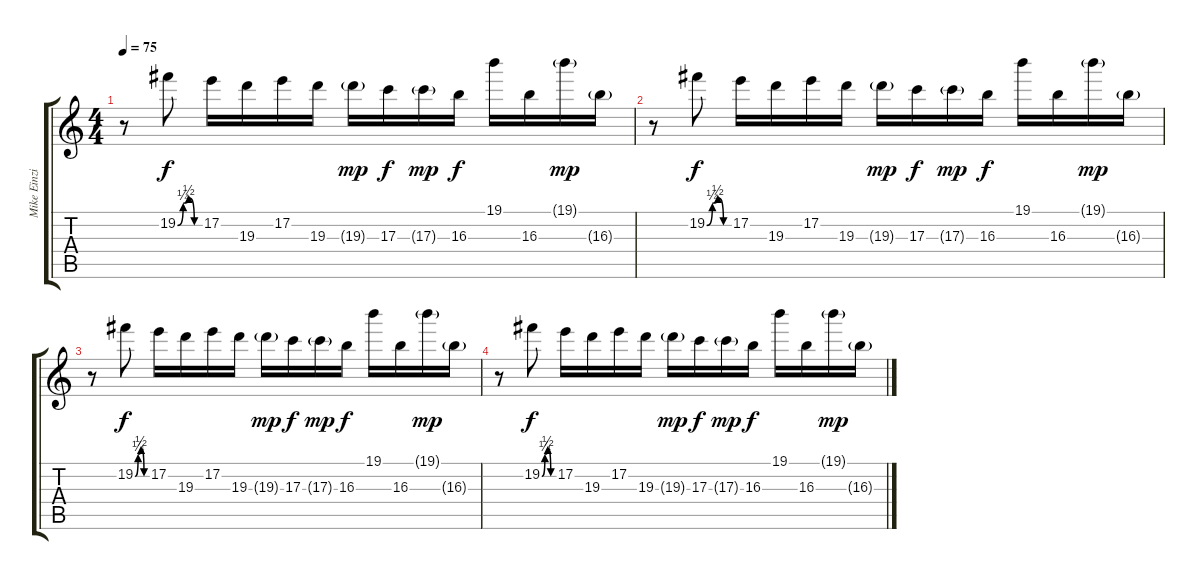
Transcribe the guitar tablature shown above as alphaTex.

\track ("Mike Einziger 2" "Mike Einzi") {instrument electricguitarclean}
\staff {score tabs}
\tuning (E4 B3 G3 D3 A2 E2) {hide}
\ts (4 4)
\tempo 75
\clef g2
\ks c
r.8{dy mp} 19.2{be (custom 0 0 15 1 30 2 45 0 60 0)}.8{dy f} 17.2.16 19.3.16 17.2.16 19.3.16 19.3{g}.16{dy mp} 17.3.16{dy f} 17.3{g}.16{dy mp} 16.3.16{dy f} 19.1.16 16.3.16 19.1{g}.16{dy mp} 16.3{g}.16 |
r.8 19.2{be (custom 0 0 15 1 30 2 45 0 60 0)}.8{dy f} 17.2.16 19.3.16 17.2.16 19.3.16 19.3{g}.16{dy mp} 17.3.16{dy f} 17.3{g}.16{dy mp} 16.3.16{dy f} 19.1.16 16.3.16 19.1{g}.16{dy mp} 16.3{g}.16 |
r.8 19.2{be (custom 0 0 15 1 30 2 45 0 60 0)}.8{dy f} 17.2.16 19.3.16 17.2.16 19.3.16 19.3{g}.16{dy mp} 17.3.16{dy f} 17.3{g}.16{dy mp} 16.3.16{dy f} 19.1.16 16.3.16 19.1{g}.16{dy mp} 16.3{g}.16 |
r.8 19.2{be (custom 0 0 15 1 30 2 45 0 60 0)}.8{dy f} 17.2.16 19.3.16 17.2.16 19.3.16 19.3{g}.16{dy mp} 17.3.16{dy f} 17.3{g}.16{dy mp} 16.3.16{dy f} 19.1.16 16.3.16 19.1{g}.16{dy mp} 16.3{g}.16
